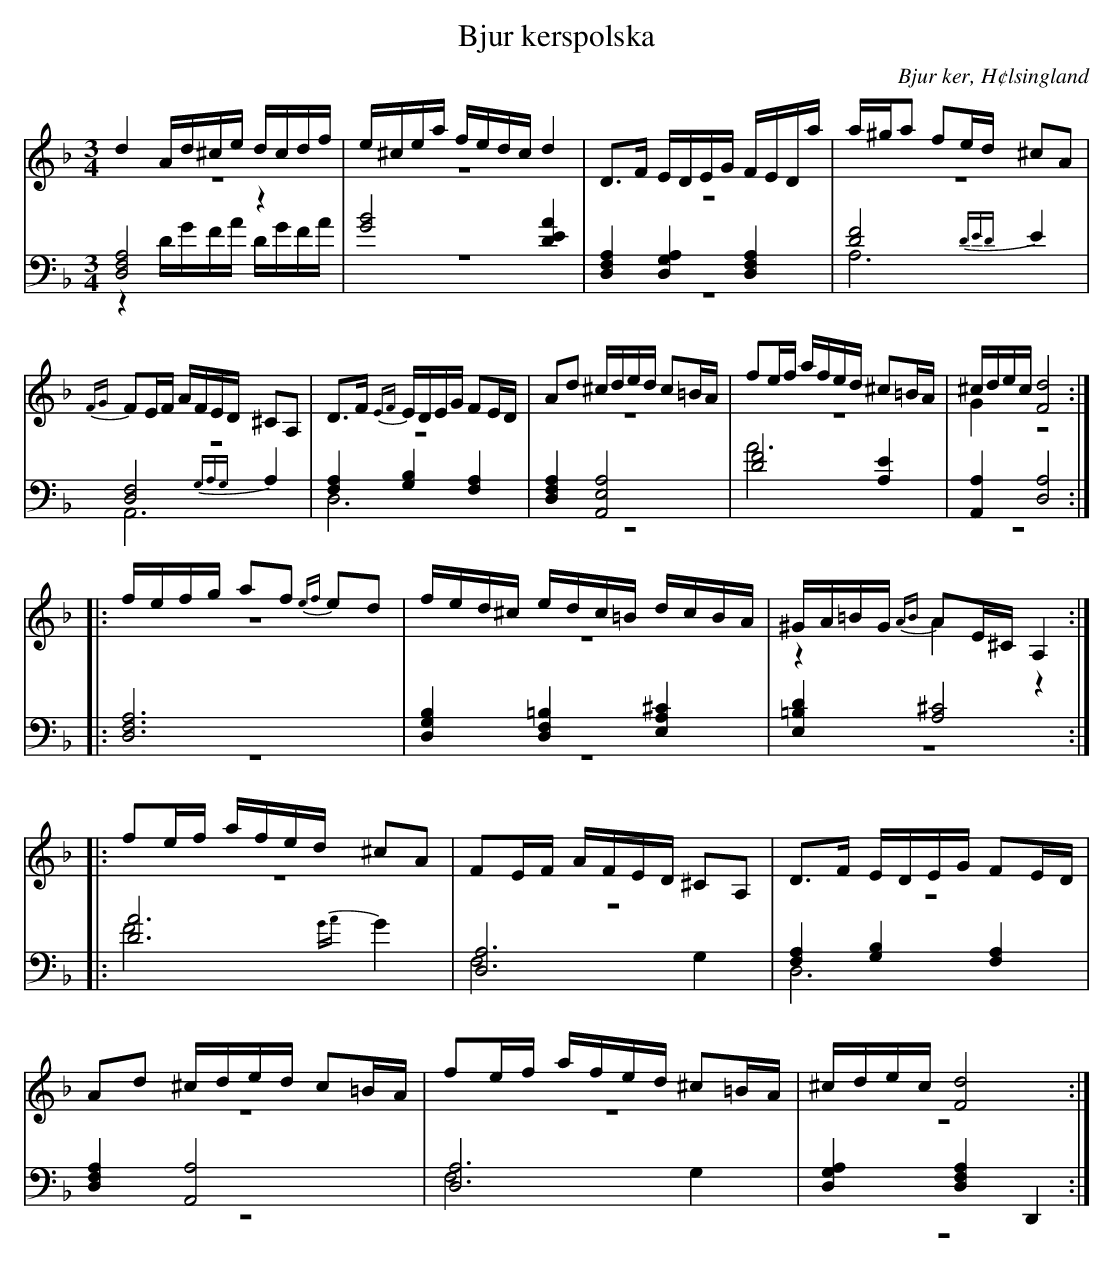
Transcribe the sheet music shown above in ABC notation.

X:1
T: Bjur kerspolska
O: Bjur ker, H¢lsingland
M: 3/4
L: 1/16
K: Dm
V:1
V:2 merge
V:3
V:4 merge
V:1
d4 Ad^ce dcdf |e^cea fedc d4|D2>F2 EDEG FEDa|a^ga2 f2ed ^c2A2|
{FG}F2EF AFED ^C2A,2|D2>F2 {EF}EDEG F2ED|A2d2 ^cded c2=BA|f2ef afed ^c2=BA|^cdec [F8d8]:|
|:fefg a2f2 {ef}e2d2 |fed^c edc=B dcBA|^GA=BG {AB}A2E^C A,4:|
|:f2ef afed ^c2A2|F2EF AFED ^C2A,2|D2>F2 EDEG F2ED|
A2d2 ^cded c2=BA|f2ef afed ^c2=BA|^cdec [F8d8]:|
V:2
z12|z12|z12|z12|
z12|z12|z12|z12|G4 z8:|
|:z12|z12|z4 A4 z4:|
|:z12|z12|z12|
z12|z12|z12:|
V:3 clef=bass
[D,8F,8A,8] z4|[G8B8] [D4E4A4]|[D,4F,4A,4] [D,4G,4A,4] [D,4F,4A,4]|[D8F8] {DED}E4|
[D,8F,8] {G,A,G,}A,4|[F,4A,4] [G,4B,4] [F,4A,4]|[D,4F,4A,4] [A,,8E,8A,8]|[D8F8] [A,4E4]|[A,,4A,4] [D,8A,8]:|
|:[D,12F,12A,12]|[D,4G,4B,4] [D,4F,4=B,4][E,4A,4^C4]|[E,4=B,4D4] [A,8^C8]:|
|:[D12A12]|[D,12A,12]|[F,4A,4] [G,4B,4] [F,4A,4]|
[D,4F,4A,4] [A,,8A,8]|[D,12A,12]|[D,4G,4A,4] [D,4F,4A,4] D,,4:|
V:4 clef=bass
z4 DGFA DGFA|z12|z12|A,12|
A,,12|D,12|z12|A12|z12:|
|:z12|z12|z12:|
|:F8 {GA}G4|F,8 G,4|D,12|
z12|F,8 G,4|z12:|
